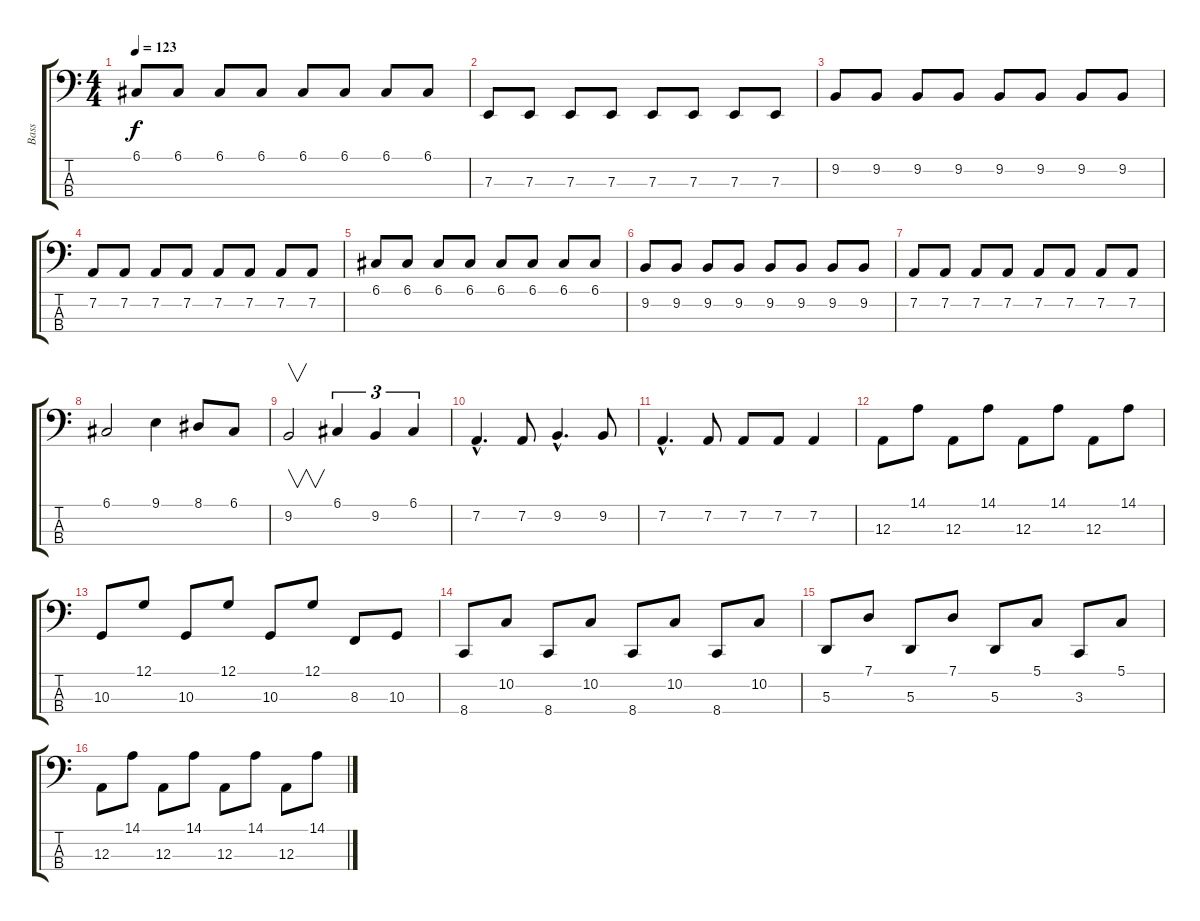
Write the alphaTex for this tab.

\track ("Bass" "Bass") {instrument slapbass1}
\staff {score tabs}
\tuning (G1 D1 A0 E0) {hide}
\ts (4 4)
\tempo 123
\clef f4
\ks c
6.1.8{dy f} 6.1.8 6.1.8 6.1.8 6.1.8 6.1.8 6.1.8 6.1.8 |
7.3.8 7.3.8 7.3.8 7.3.8 7.3.8 7.3.8 7.3.8 7.3.8 |
9.2.8 9.2.8 9.2.8 9.2.8 9.2.8 9.2.8 9.2.8 9.2.8 |
7.2.8 7.2.8 7.2.8 7.2.8 7.2.8 7.2.8 7.2.8 7.2.8 |
6.1.8 6.1.8 6.1.8 6.1.8 6.1.8 6.1.8 6.1.8 6.1.8 |
9.2.8 9.2.8 9.2.8 9.2.8 9.2.8 9.2.8 9.2.8 9.2.8 |
7.2.8 7.2.8 7.2.8 7.2.8 7.2.8 7.2.8 7.2.8 7.2.8 |
6.1.2 9.1.4 8.1.8 6.1.8 |
9.2.2{v} 6.1.4{tu (3 2)} 9.2.4{tu (3 2)} 6.1.4{tu (3 2)} |
7.2{hac}.4{d} 7.2.8 9.2{hac}.4{d} 9.2.8 |
7.2{hac}.4{d} 7.2.8 7.2.8 7.2.8 7.2.4 |
12.3.8 14.1.8 12.3.8 14.1.8 12.3.8 14.1.8 12.3.8 14.1.8 |
10.3.8 12.1.8 10.3.8 12.1.8 10.3.8 12.1.8 8.3.8 10.3.8 |
8.4.8 10.2.8 8.4.8 10.2.8 8.4.8 10.2.8 8.4.8 10.2.8 |
5.3.8 7.1.8 5.3.8 7.1.8 5.3.8 5.1.8 3.3.8 5.1.8 |
12.3.8 14.1.8 12.3.8 14.1.8 12.3.8 14.1.8 12.3.8 14.1.8
